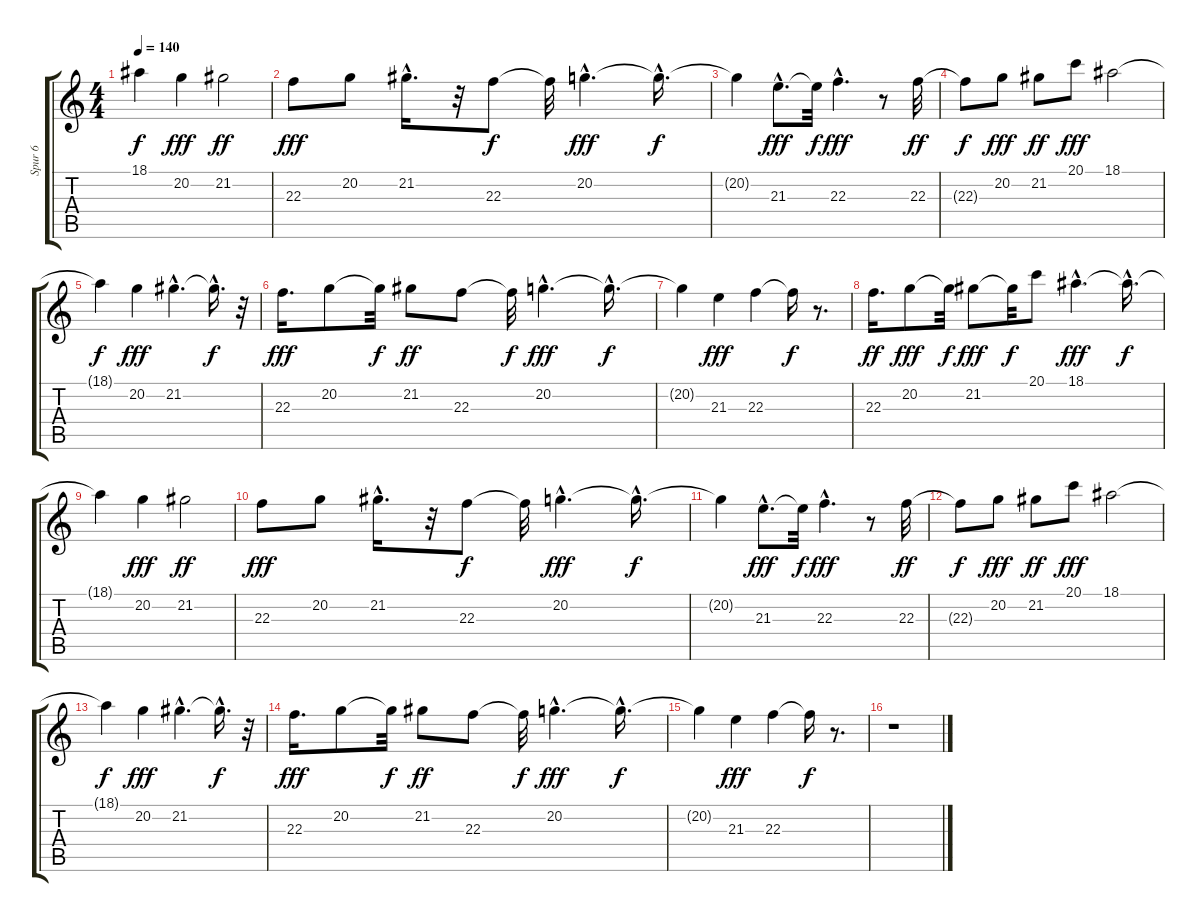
\track ("Spur 6" "Spur 6") {instrument stringensemble1}
\staff {score tabs}
\tuning (E4 B3 G3 D3 A2 E2) {hide}
\ts (4 4)
\tempo 140
\clef g2
\ks c
18.1{t}.4{dy f} 20.2.4{dy fff} 21.2.2{dy ff} |
22.3.8{dy fff} 20.2.8 21.2{hac}.16{d} r.32 22.3.8{dy f} 22.3{t}.32 20.2{hac}.4{d dy fff} 20.2{hac t}.16{d dy f} |
20.2{t}.4 21.3{hac}.8{d dy fff} 21.3{t}.32{dy f} 22.3{hac}.4{d dy fff} r.8 22.3.32{dy ff} |
22.3{t}.8{dy f} 20.2.8{dy fff} 21.2.8{dy ff} 20.1.8{dy fff} 18.1.2 |
18.1{t}.4{dy f} 20.2.4{dy fff} 21.2{hac}.4{d} 21.2{hac t}.16{d dy f} r.32 |
22.3.16{d dy fff} 20.2.8 20.2{t}.32{dy f} 21.2.8{dy ff} 22.3.8 22.3{t}.32{dy f} 20.2{hac}.4{d dy fff} 20.2{hac t}.16{d dy f} |
20.2{t}.4 21.3.4{dy fff} 22.3.4 22.3{t}.16{dy f} r.8{d} |
22.3.16{d dy ff} 20.2.8{dy fff} 20.2{t}.32{dy f} 21.2.8{dy fff} 21.2{t}.32{dy f} 20.1.8 18.1{hac}.4{d dy fff} 18.1{hac t}.16{d dy f} |
18.1{t}.4 20.2.4{dy fff} 21.2.2{dy ff} |
22.3.8{dy fff} 20.2.8 21.2{hac}.16{d} r.32 22.3.8{dy f} 22.3{t}.32 20.2{hac}.4{d dy fff} 20.2{hac t}.16{d dy f} |
20.2{t}.4 21.3{hac}.8{d dy fff} 21.3{t}.32{dy f} 22.3{hac}.4{d dy fff} r.8 22.3.32{dy ff} |
22.3{t}.8{dy f} 20.2.8{dy fff} 21.2.8{dy ff} 20.1.8{dy fff} 18.1.2 |
18.1{t}.4{dy f} 20.2.4{dy fff} 21.2{hac}.4{d} 21.2{hac t}.16{d dy f} r.32 |
22.3.16{d dy fff} 20.2.8 20.2{t}.32{dy f} 21.2.8{dy ff} 22.3.8 22.3{t}.32{dy f} 20.2{hac}.4{d dy fff} 20.2{hac t}.16{d dy f} |
20.2{t}.4 21.3.4{dy fff} 22.3.4 22.3{t}.16{dy f} r.8{d} |
r.1
